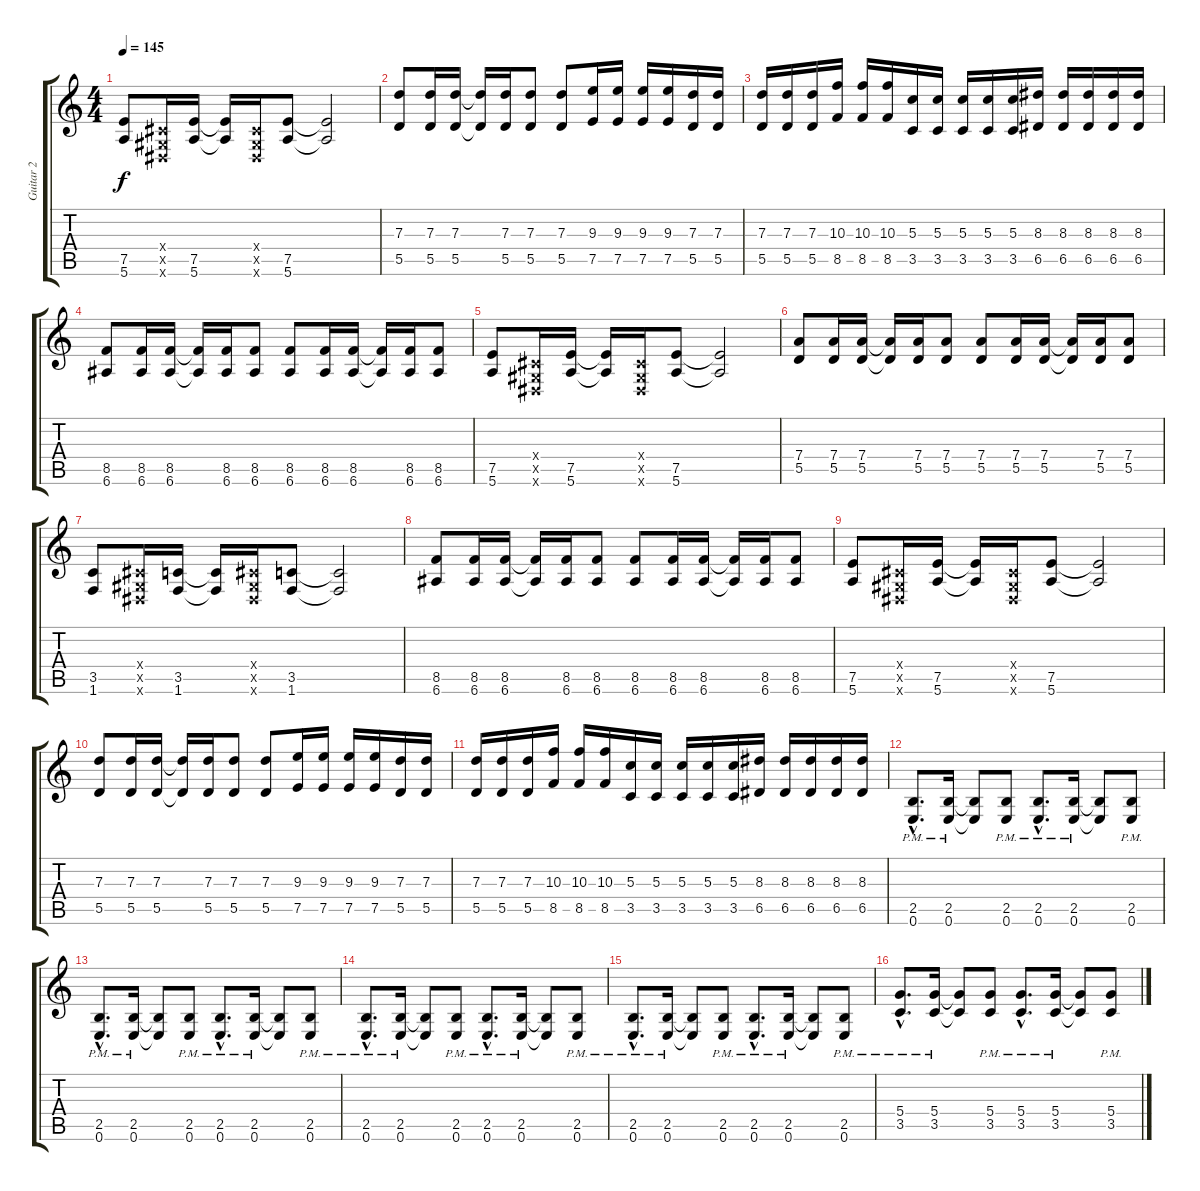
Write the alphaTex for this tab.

\track ("Guitar 2" "Guitar 2") {instrument distortionguitar}
\staff {score tabs}
\tuning (E4 B3 G3 D3 A2 E2) {hide}
\ts (4 4)
\tempo 145
\clef g2
\ks c
(7.5 5.6).8{dy f} (-1.4{x} -1.5{x} -1.6{x}).16 (7.5 5.6).16 (7.5{t} 5.6{t}).16 (-1.4{x} -1.5{x} -1.6{x}).16 (7.5 5.6).8 (7.5{t} 5.6{t}).2 |
(7.3 5.5).8 (7.3 5.5).16 (7.3 5.5).16 (7.3{t} 5.5{t}).16 (7.3 5.5).16 (7.3 5.5).8 (7.3 5.5).8 (9.3 7.5).16 (9.3 7.5).16 (9.3 7.5).16 (9.3 7.5).16 (7.3 5.5).16 (7.3 5.5).16 |
(7.3 5.5).16 (7.3 5.5).16 (7.3 5.5).16 (10.3 8.5).16 (10.3 8.5).16 (10.3 8.5).16 (5.3 3.5).16 (5.3 3.5).16 (5.3 3.5).16 (5.3 3.5).16 (5.3 3.5).16 (8.3 6.5).16 (8.3 6.5).16 (8.3 6.5).16 (8.3 6.5).16 (8.3 6.5).16 |
(8.5 6.6).8 (8.5 6.6).16 (8.5 6.6).16 (8.5{t} 6.6{t}).16 (8.5 6.6).16 (8.5 6.6).8 (8.5 6.6).8 (8.5 6.6).16 (8.5 6.6).16 (8.5{t} 6.6{t}).16 (8.5 6.6).16 (8.5 6.6).8 |
(7.5 5.6).8 (-1.4{x} -1.5{x} -1.6{x}).16 (7.5 5.6).16 (7.5{t} 5.6{t}).16 (-1.4{x} -1.5{x} -1.6{x}).16 (7.5 5.6).8 (7.5{t} 5.6{t}).2 |
(7.4 5.5).8 (7.4 5.5).16 (7.4 5.5).16 (7.4{t} 5.5{t}).16 (7.4 5.5).16 (7.4 5.5).8 (7.4 5.5).8 (7.4 5.5).16 (7.4 5.5).16 (7.4{t} 5.5{t}).16 (7.4 5.5).16 (7.4 5.5).8 |
(3.5 1.6).8 (-1.4{x} -1.5{x} -1.6{x}).16 (3.5 1.6).16 (3.5{t} 1.6{t}).16 (-1.4{x} -1.5{x} -1.6{x}).16 (3.5 1.6).8 (3.5{t} 1.6{t}).2 |
(8.5 6.6).8 (8.5 6.6).16 (8.5 6.6).16 (8.5{t} 6.6{t}).16 (8.5 6.6).16 (8.5 6.6).8 (8.5 6.6).8 (8.5 6.6).16 (8.5 6.6).16 (8.5{t} 6.6{t}).16 (8.5 6.6).16 (8.5 6.6).8 |
(7.5 5.6).8 (-1.4{x} -1.5{x} -1.6{x}).16 (7.5 5.6).16 (7.5{t} 5.6{t}).16 (-1.4{x} -1.5{x} -1.6{x}).16 (7.5 5.6).8 (7.5{t} 5.6{t}).2 |
(7.3 5.5).8 (7.3 5.5).16 (7.3 5.5).16 (7.3{t} 5.5{t}).16 (7.3 5.5).16 (7.3 5.5).8 (7.3 5.5).8 (9.3 7.5).16 (9.3 7.5).16 (9.3 7.5).16 (9.3 7.5).16 (7.3 5.5).16 (7.3 5.5).16 |
(7.3 5.5).16 (7.3 5.5).16 (7.3 5.5).16 (10.3 8.5).16 (10.3 8.5).16 (10.3 8.5).16 (5.3 3.5).16 (5.3 3.5).16 (5.3 3.5).16 (5.3 3.5).16 (5.3 3.5).16 (8.3 6.5).16 (8.3 6.5).16 (8.3 6.5).16 (8.3 6.5).16 (8.3 6.5).16 |
(2.5{hac pm} 0.6{hac pm}).8{d} (2.5{pm} 0.6{pm}).16 (2.5{t} 0.6{t}).8 (2.5{pm} 0.6{pm}).8 (2.5{hac pm} 0.6{hac pm}).8{d} (2.5{pm} 0.6{pm}).16 (2.5{t} 0.6{t}).8 (2.5{pm} 0.6{pm}).8 |
(2.5{hac pm} 0.6{hac pm}).8{d} (2.5{pm} 0.6{pm}).16 (2.5{t} 0.6{t}).8 (2.5{pm} 0.6{pm}).8 (2.5{hac pm} 0.6{hac pm}).8{d} (2.5{pm} 0.6{pm}).16 (2.5{t} 0.6{t}).8 (2.5{pm} 0.6{pm}).8 |
(2.5{hac pm} 0.6{hac pm}).8{d} (2.5{pm} 0.6{pm}).16 (2.5{t} 0.6{t}).8 (2.5{pm} 0.6{pm}).8 (2.5{hac pm} 0.6{hac pm}).8{d} (2.5{pm} 0.6{pm}).16 (2.5{t} 0.6{t}).8 (2.5{pm} 0.6{pm}).8 |
(2.5{hac pm} 0.6{hac pm}).8{d} (2.5{pm} 0.6{pm}).16 (2.5{t} 0.6{t}).8 (2.5{pm} 0.6{pm}).8 (2.5{hac pm} 0.6{hac pm}).8{d} (2.5{pm} 0.6{pm}).16 (2.5{t} 0.6{t}).8 (2.5{pm} 0.6{pm}).8 |
(5.4{hac pm} 3.5{hac pm}).8{d} (5.4{pm} 3.5{pm}).16 (5.4{t} 3.5{t}).8 (5.4{pm} 3.5{pm}).8 (5.4{hac pm} 3.5{hac pm}).8{d} (5.4{pm} 3.5{pm}).16 (5.4{t} 3.5{t}).8 (5.4{pm} 3.5{pm}).8
